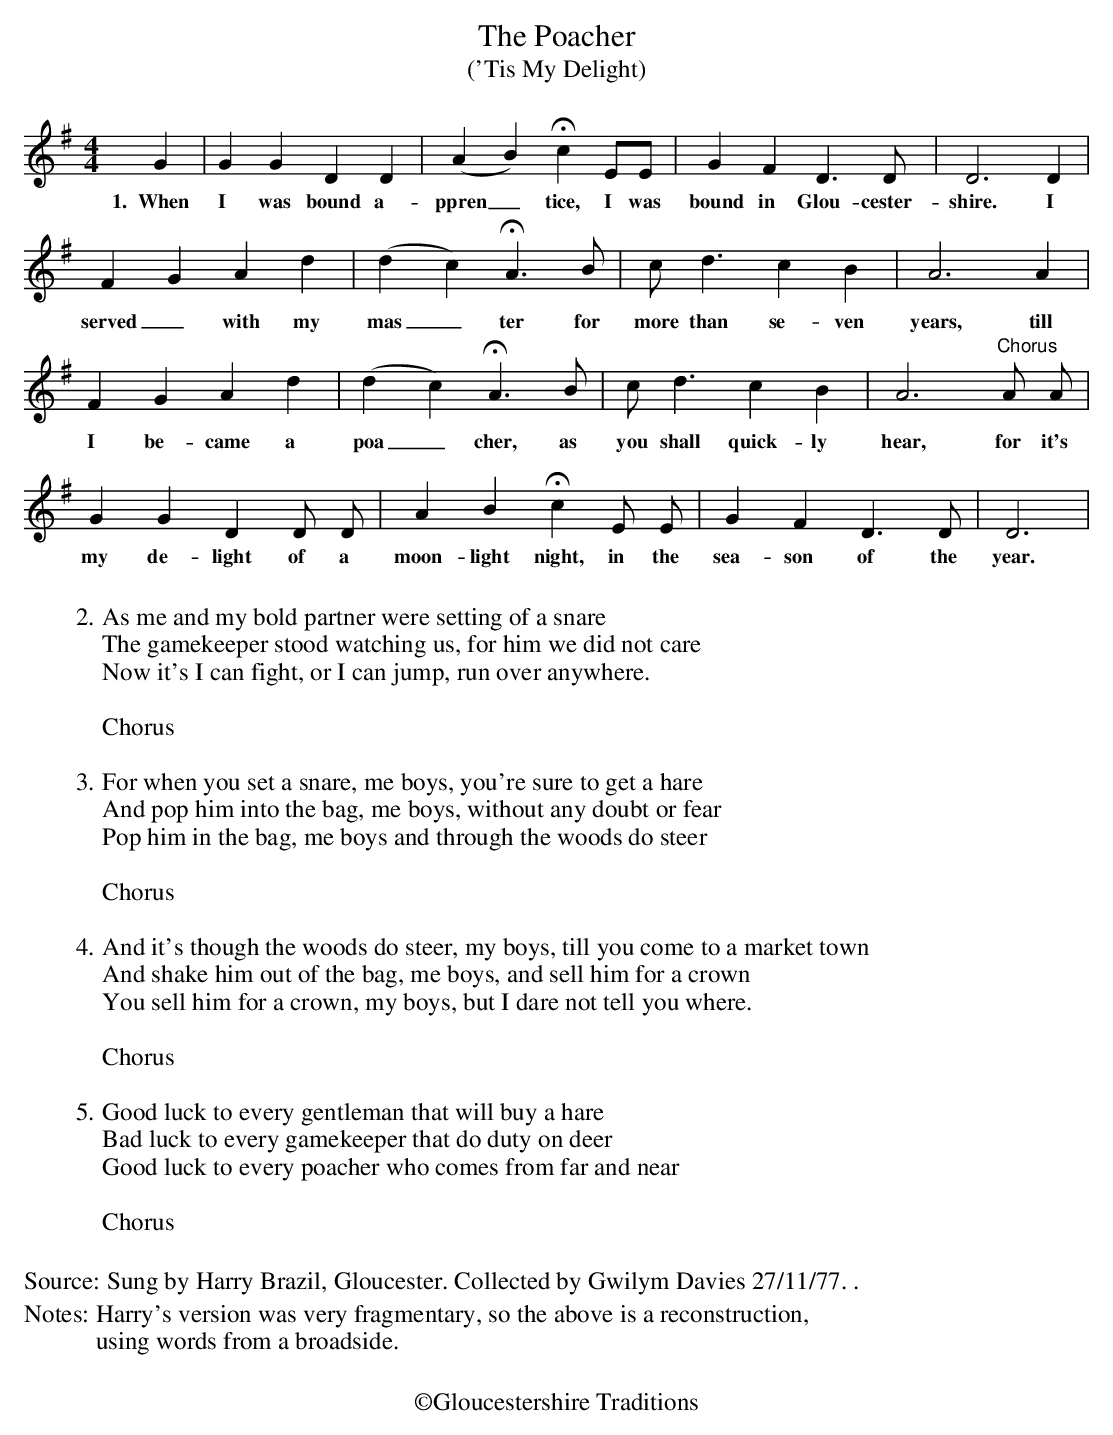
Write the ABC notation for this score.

X:1
T:The Poacher
T:('Tis My Delight)
M:4/4
L:1/4
K:Dmix
G|GG DD | (A B) Hc E/E/ | GF D>D | D3 D|
w:1.~~When I was bound a-ppren_tice, I was bound in Glou-cester-shire. I
FGAd | (dc)HA>B | c<dcB | A3A|
w:served_ with my mas_ter for more than se-ven years, till
FGAd | (dc)HA>B | c<dcB | A3"Chorus"A/2 A/2 |
w:I be-came a poa_cher, as you shall quick-ly hear, for it's
GG DD/2 D/2 | A B Hc E/2 E/2 | GF D>Ds | D3 |
w:my de-light of a moon-light night, in the sea-son of the year.
W:
W:2. As me and my bold partner were setting of a snare
W:The gamekeeper stood watching us, for him we did not care
W:Now it's I can fight, or I can jump, run over anywhere.
W:
W:Chorus
W:
W:3. For when you set a snare, me boys, you're sure to get a hare
W:And pop him into the bag, me boys, without any doubt or fear
W:Pop him in the bag, me boys and through the woods do steer
W:
W:Chorus
W:
W:4.And it's though the woods do steer, my boys, till you come to a market town
W:And shake him out of the bag, me boys, and sell him for a crown
W:You sell him for a crown, my boys, but I dare not tell you where.
W:
W:Chorus
W:
W:5.Good luck to every gentleman that will buy a hare
W:Bad luck to every gamekeeper that do duty on deer
W:Good luck to every poacher who comes from far and near
W:
W:Chorus
W:
